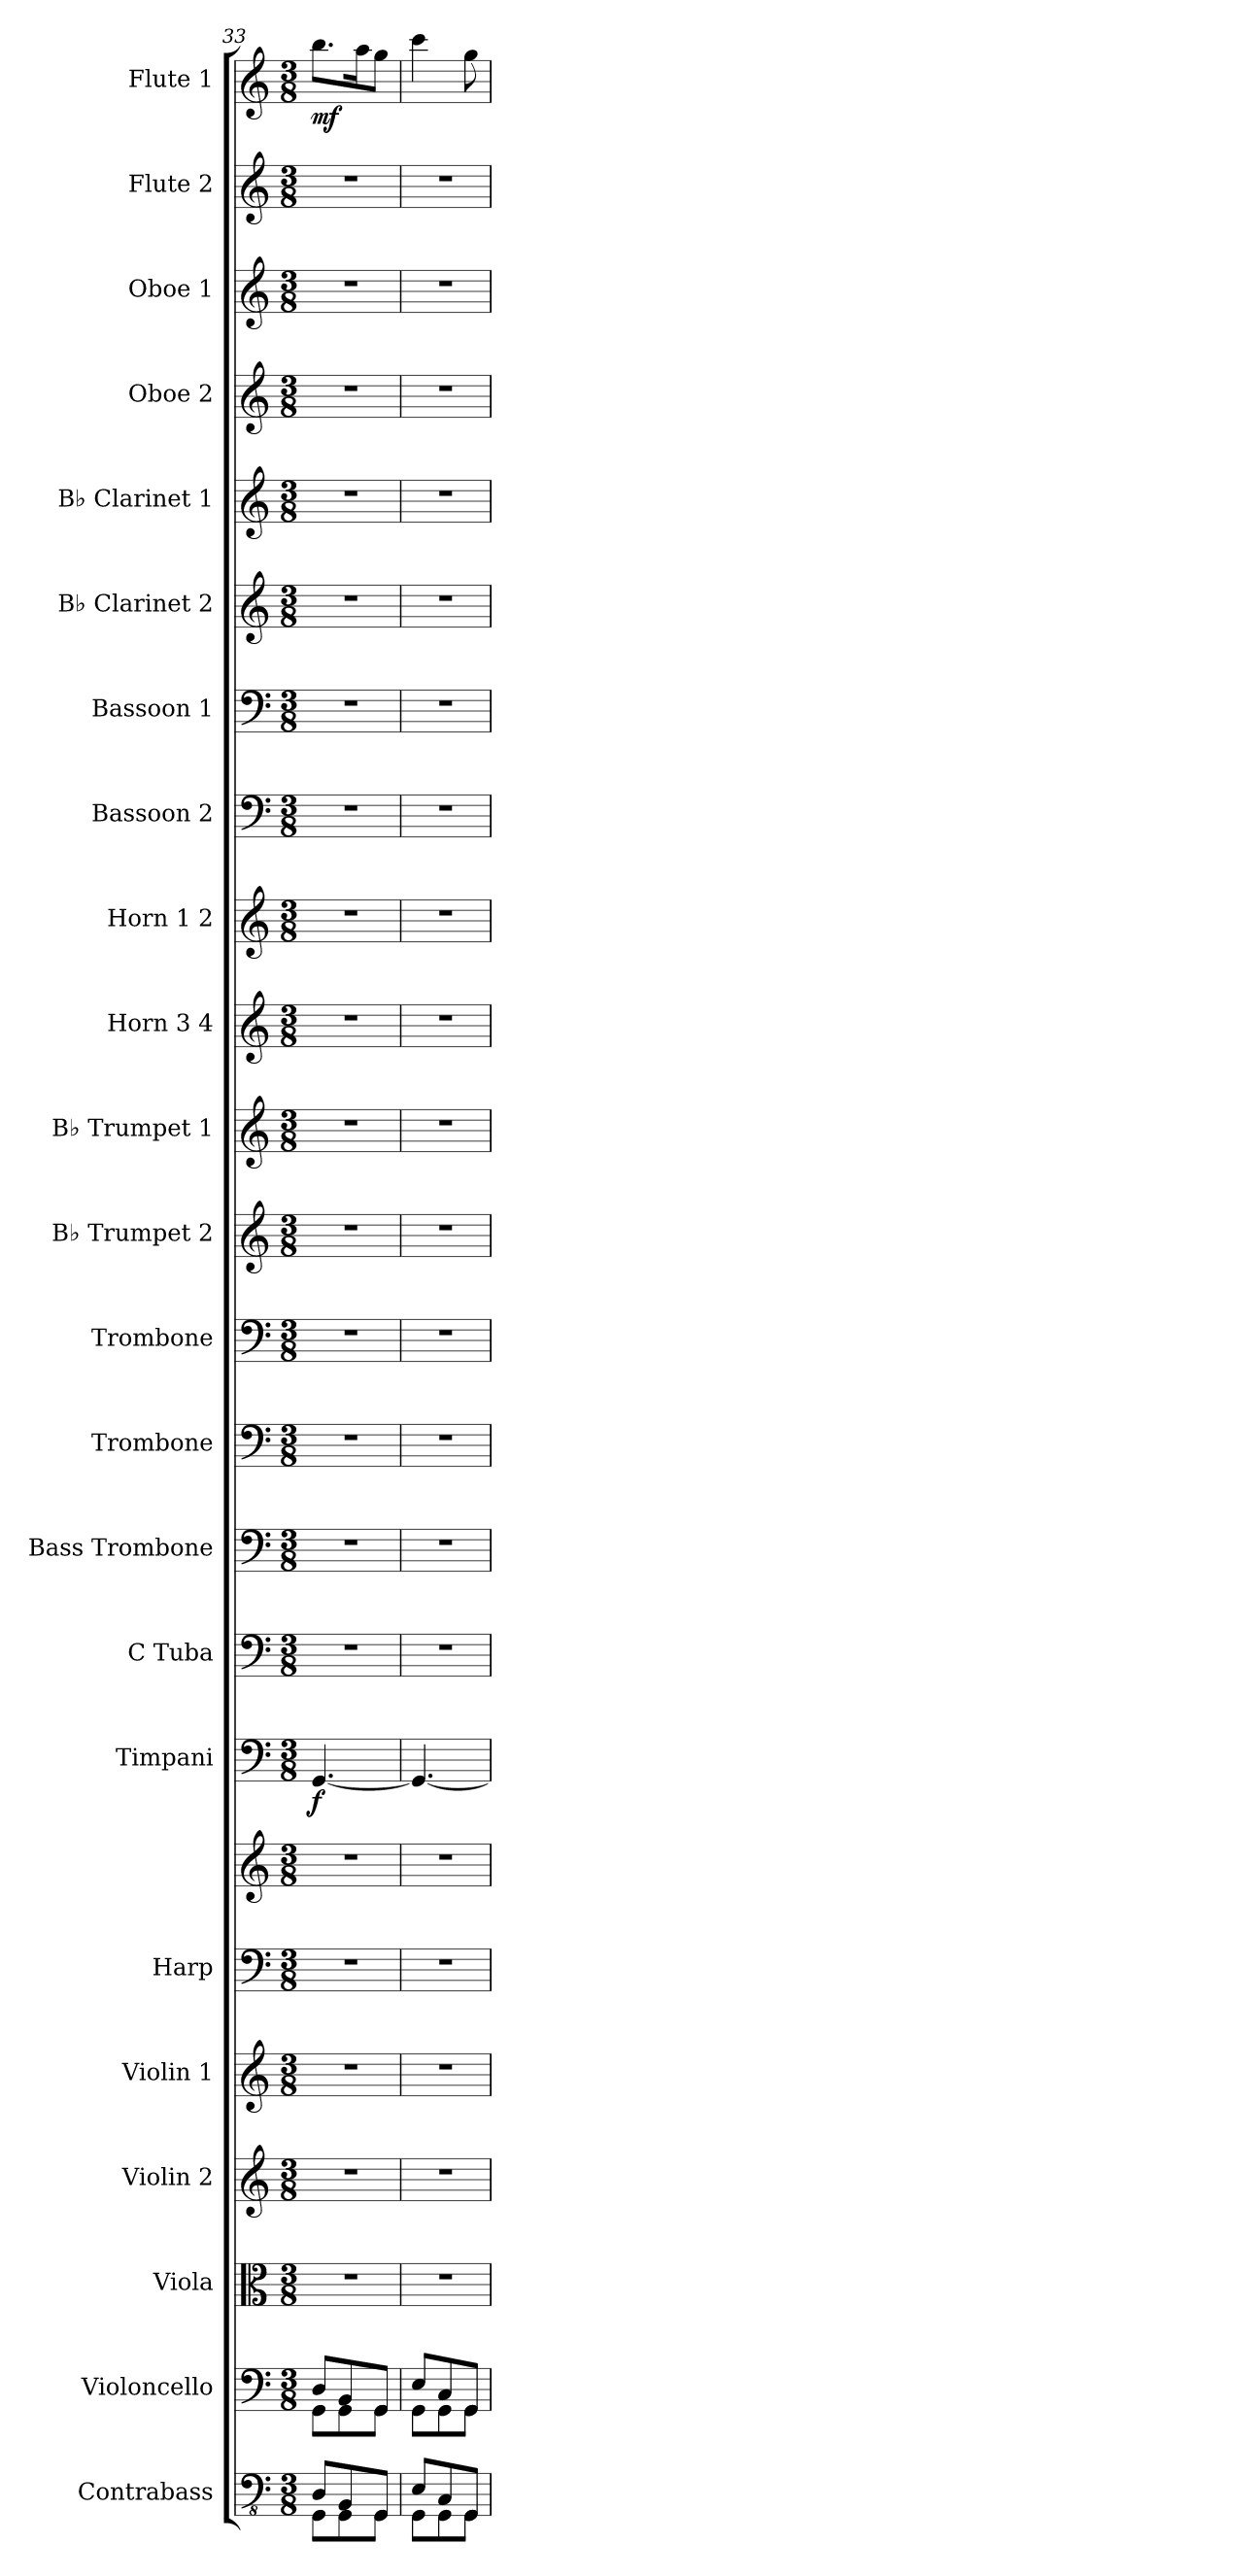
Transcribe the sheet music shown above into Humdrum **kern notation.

**kern	**kern	**kern	**kern	**kern	**kern	**kern	**kern	**dynam	**kern	**kern	**kern	**kern	**kern	**kern	**kern	**kern	**kern	**kern	**kern	**kern	**kern	**kern	**kern	**kern	**dynam
*part23	*part22	*part21	*part20	*part19	*part18	*part18	*part17	*part17	*part16	*part15	*part14	*part13	*part12	*part11	*part10	*part9	*part8	*part7	*part6	*part5	*part4	*part3	*part2	*part1	*part1
*staff24	*staff23	*staff22	*staff21	*staff20	*staff19	*staff18	*staff17	*staff17	*staff16	*staff15	*staff14	*staff13	*staff12	*staff11	*staff10	*staff9	*staff8	*staff7	*staff6	*staff5	*staff4	*staff3	*staff2	*staff1	*staff1
*I"Contrabass	*I"Violoncello	*I"Viola	*I"Violin 2	*I"Violin 1	*I"Harp	*	*I"Timpani	*	*I"C Tuba	*I"Bass Trombone	*I"Trombone	*I"Trombone	*I"B♭ Trumpet 2	*I"B♭ Trumpet 1	*I"Horn 3 4	*I"Horn 1 2	*I"Bassoon 2	*I"Bassoon 1	*I"B♭ Clarinet 2	*I"B♭ Clarinet 1	*I"Oboe 2	*I"Oboe 1	*I"Flute 2	*I"Flute 1	*
*I'Cbs.	*I'Vlc.	*I'Vla.	*I'Vln. 2	*I'Vln. 1	*I'Hrp.	*	*I'Timp.	*	*I'C Tu.	*I'B. Trb.	*I'Trb.	*I'Trb.	*I'B♭ Tpt. 2	*I'B♭ Tpt. 1	*I'Hn. 3 4	*I'Hn. 1 2	*I'Bsn. 2	*I'Bsn. 1	*I'B♭ Cl. 2	*I'B♭ Cl. 1	*I'Ob. 2	*I'Ob. 1	*I'Fl. 2	*I'Fl. 1	*
*clefFv4	*clefF4	*clefC3	*clefG2	*clefG2	*clefF4	*clefG2	*clefF4	*	*clefF4	*clefF4	*clefF4	*clefF4	*clefG2	*clefG2	*clefG2	*clefG2	*clefF4	*clefF4	*clefG2	*clefG2	*clefG2	*clefG2	*clefG2	*clefG2	*
*	*	*	*	*	*	*	*	*	*	*	*	*	*ITrd1c2	*ITrd1c2	*ITrd4c7	*ITrd4c7	*	*	*ITrd1c2	*ITrd1c2	*	*	*	*	*
*k[]	*k[]	*k[]	*k[]	*k[]	*k[]	*k[]	*k[]	*	*k[]	*k[]	*k[]	*k[]	*k[b-e-]	*k[b-e-]	*k[b-]	*k[b-]	*k[]	*k[]	*k[b-e-]	*k[b-e-]	*k[]	*k[]	*k[]	*k[]	*
*C:	*C:	*C:	*C:	*C:	*C:	*C:	*C:	*	*C:	*C:	*C:	*C:	*B-:	*B-:	*F:	*F:	*C:	*C:	*B-:	*B-:	*C:	*C:	*C:	*C:	*
*M3/8	*M3/8	*M3/8	*M3/8	*M3/8	*M3/8	*M3/8	*M3/8	*	*M3/8	*M3/8	*M3/8	*M3/8	*M3/8	*M3/8	*M3/8	*M3/8	*M3/8	*M3/8	*M3/8	*M3/8	*M3/8	*M3/8	*M3/8	*M3/8	*
=33	=33	=33	=33	=33	=33	=33	=33	=33	=33	=33	=33	=33	=33	=33	=33	=33	=33	=33	=33	=33	=33	=33	=33	=33	=33
*^	*^	*	*	*	*	*	*	*	*	*	*	*	*	*	*	*	*	*	*	*	*	*	*	*	*
!	!	!	!	!	!	!	!	!	!	!LO:DY:b	!	!	!	!	!	!	!	!	!	!	!	!	!	!	!	!	!LO:DY:b
8DD/L	8GGG\L	8D/L	8GG\L	4.r	4.r	4.r	4.r	4.r	[4.GG/	f	4.r	4.r	4.r	4.r	4.r	4.r	4.r	4.r	4.r	4.r	4.r	4.r	4.r	4.r	4.r	8.bb\L	mf
8BBB/	8GGG\	8BB/	8GG\	.	.	.	.	.	.	.	.	.	.	.	.	.	.	.	.	.	.	.	.	.	.	.	.
.	.	.	.	.	.	.	.	.	.	.	.	.	.	.	.	.	.	.	.	.	.	.	.	.	.	16aa\K	.
8GGG/J	8GGG\J	8GG/J	8GG\J	.	.	.	.	.	.	.	.	.	.	.	.	.	.	.	.	.	.	.	.	.	.	8gg\J	.
=34	=34	=34	=34	=34	=34	=34	=34	=34	=34	=34	=34	=34	=34	=34	=34	=34	=34	=34	=34	=34	=34	=34	=34	=34	=34	=34	=34
8EE/L	8GGG\L	8E/L	8GG\L	4.r	4.r	4.r	4.r	4.r	4.GG/_	.	4.r	4.r	4.r	4.r	4.r	4.r	4.r	4.r	4.r	4.r	4.r	4.r	4.r	4.r	4.r	4ccc\	.
8CC/	8GGG\	8C/	8GG\	.	.	.	.	.	.	.	.	.	.	.	.	.	.	.	.	.	.	.	.	.	.	.	.
8GGG/J	8GGG\J	8GG/J	8GG\J	.	.	.	.	.	.	.	.	.	.	.	.	.	.	.	.	.	.	.	.	.	.	8gg\	.
*v	*v	*	*	*	*	*	*	*	*	*	*	*	*	*	*	*	*	*	*	*	*	*	*	*	*	*	*
*	*v	*v	*	*	*	*	*	*	*	*	*	*	*	*	*	*	*	*	*	*	*	*	*	*	*	*
=	=	=	=	=	=	=	=	=	=	=	=	=	=	=	=	=	=	=	=	=	=	=	=	=	=
*-	*-	*-	*-	*-	*-	*-	*-	*-	*-	*-	*-	*-	*-	*-	*-	*-	*-	*-	*-	*-	*-	*-	*-	*-	*-
